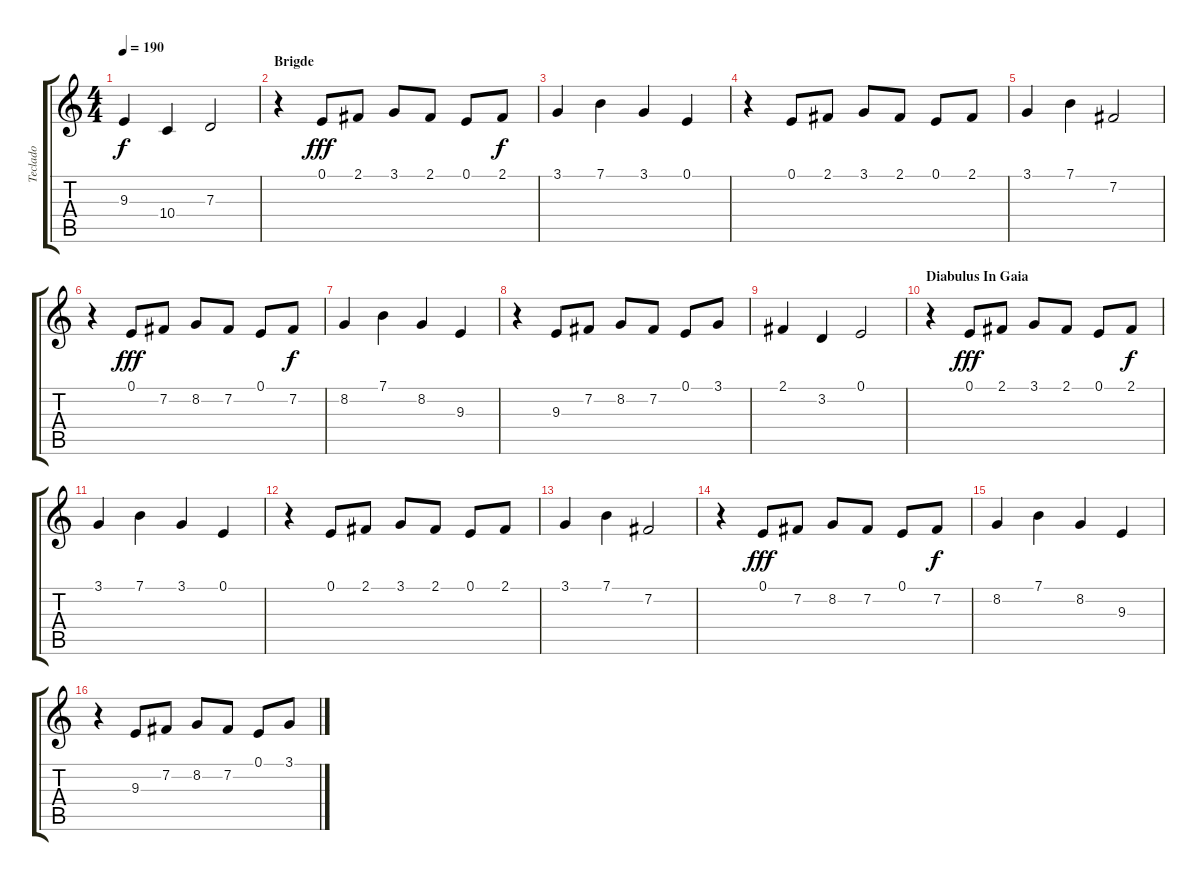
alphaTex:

\track ("Teclado" "Teclado") {instrument acousticgrandpiano}
\staff {score tabs}
\tuning (E4 B3 G3 D3 A2 E2) {hide}
\ts (4 4)
\tempo 190
\clef g2
\ks c
9.3.4{dy f} 10.4.4 7.3.2 |
\section ("" "Brigde")
r.4 0.1.8{dy fff volume 12} 2.1.8 3.1.8 2.1.8 0.1.8 2.1.8{dy f} |
3.1.4 7.1.4 3.1.4 0.1.4 |
r.4 0.1.8 2.1.8 3.1.8 2.1.8 0.1.8 2.1.8 |
3.1.4 7.1.4 7.2.2 |
r.4 0.1.8{dy fff volume 12} 7.2.8 8.2.8 7.2.8 0.1.8 7.2.8{dy f} |
8.2.4 7.1.4 8.2.4 9.3.4 |
r.4 9.3.8 7.2.8 8.2.8 7.2.8 0.1.8 3.1.8 |
2.1.4 3.2.4 0.1.2 |
\section ("" "Diabulus In Gaia")
r.4 0.1.8{dy fff volume 12} 2.1.8 3.1.8 2.1.8 0.1.8 2.1.8{dy f} |
3.1.4 7.1.4 3.1.4 0.1.4 |
r.4 0.1.8 2.1.8 3.1.8 2.1.8 0.1.8 2.1.8 |
3.1.4 7.1.4 7.2.2 |
r.4 0.1.8{dy fff volume 12} 7.2.8 8.2.8 7.2.8 0.1.8 7.2.8{dy f} |
8.2.4 7.1.4 8.2.4 9.3.4 |
r.4 9.3.8 7.2.8 8.2.8 7.2.8 0.1.8 3.1.8
